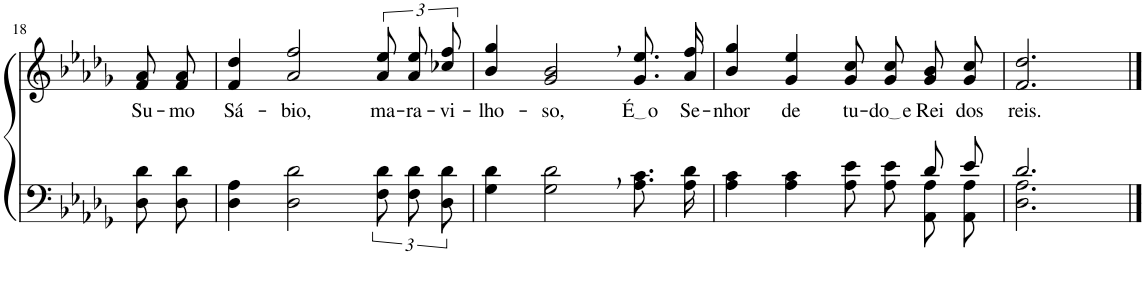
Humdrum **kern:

**kern	**kern	**text
*part2	*part1	*part1
*staff2	*staff1	*staff1
*I"Parte III e IV	*I"Parte I e II	*
!!LO:PB:g=z
*clefF4	*clefG2	*
*Trd2c3	*Trd2c3	*
*k[b-e-a-d-g-]	*k[b-e-a-d-g-]	*
*M4/4	*M4/4	*
=18	=18	=18
!	!	!LO:LY:b
8D-\ 8d-\L	8f/ 8a-/L	Su-
!	!	!LO:LY:b
8D-\ 8d-\J	8f/ 8a-/J	-mo
=19	=19	=19
!	!	!LO:LY:b
4D-\ 4A-\	4f/ 4dd-/	Sá-
!	!	!LO:LY:b
2D-\ 2d-\	2a-/ 2ff/	-bio,
!	!	!LO:LY:b
12F\ 12d-\L	12a-\ 12ee-\L	ma-
!	!	!LO:LY:b
12F\ 12d-\	12a-\ 12ee-\	-ra-
!	!	!LO:LY:b
12D-\ 12d-\J	12cc-X\ 12ff\J	-vi-
=20	=20	=20
!	!	!LO:LY:b
4G-\ 4d-\	4b-/ 4gg-/	-lho-
!	!	!LO:LY:b
2G-\, 2d-\,	2g-/, 2b-/,	-so,
!	!	!LO:LY:b
8.A-\ 8.c\L	8.g-\ 8.ee-\L	É o
!	!	!LO:LY:b
16A-\ 16d-\Jk	16a-\ 16ff\Jk	Se-
=21	=21	=21
*^	*	*
!	!	!	!LO:LY:b
2.ryy	4A-\ 4c\	4b-/ 4gg-/	-nhor
!	!	!	!LO:LY:b
.	4A-\ 4c\	4g-/ 4ee-/	de
!	!	!	!LO:LY:b
.	8A-\ 8e-\L	8g-/ 8cc/L	tu-
!	!	!	!LO:LY:b
.	8A-\ 8e-\J	8g-/ 8cc/J	do e
!	!	!	!LO:LY:b
8d-/L	8AA-\ 8A-\L	8g-/ 8b-/L	Rei
!	!	!	!LO:LY:b
8e-/J	8AA-\ 8A-\J	8g-/ 8cc/J	dos
=22	=22	=22	=22
!	!	!	!LO:LY:b
2.d-/	2.D-\ 2.A-\	2.f/ 2.dd-/	reis.
*v	*v	*	*
==	==	==
*-	*-	*-
